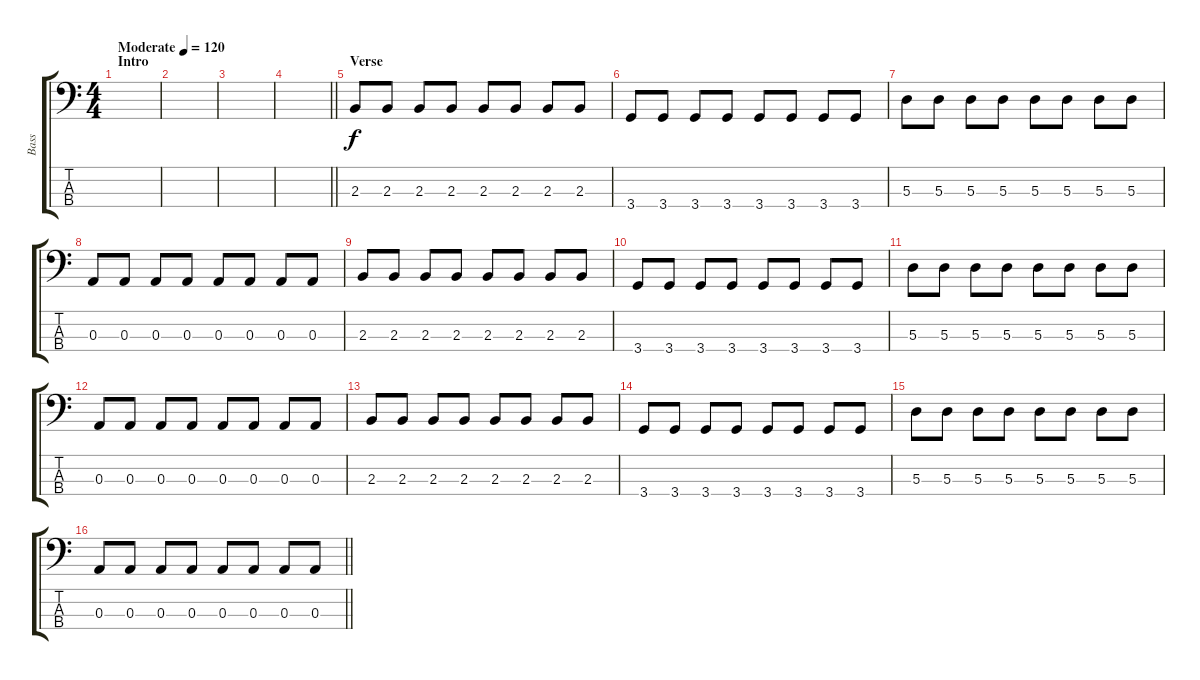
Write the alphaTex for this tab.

\track ("Bass" "Bass") {instrument electricbassfinger}
\staff {score tabs}
\tuning (G2 D2 A1 E1) {hide}
\ts (4 4)
\section ("" "Intro")
\tempo (120 "Moderate")
\clef f4
\ks c
|
|
|
\barLineRight lightlight
|
\section ("" "Verse")
2.3.8 2.3.8 2.3.8 2.3.8 2.3.8 2.3.8 2.3.8 2.3.8 |
3.4.8 3.4.8 3.4.8 3.4.8 3.4.8 3.4.8 3.4.8 3.4.8 |
5.3.8 5.3.8 5.3.8 5.3.8 5.3.8 5.3.8 5.3.8 5.3.8 |
0.3.8 0.3.8 0.3.8 0.3.8 0.3.8 0.3.8 0.3.8 0.3.8 |
2.3.8 2.3.8 2.3.8 2.3.8 2.3.8 2.3.8 2.3.8 2.3.8 |
3.4.8 3.4.8 3.4.8 3.4.8 3.4.8 3.4.8 3.4.8 3.4.8 |
5.3.8 5.3.8 5.3.8 5.3.8 5.3.8 5.3.8 5.3.8 5.3.8 |
0.3.8 0.3.8 0.3.8 0.3.8 0.3.8 0.3.8 0.3.8 0.3.8 |
2.3.8 2.3.8 2.3.8 2.3.8 2.3.8 2.3.8 2.3.8 2.3.8 |
3.4.8 3.4.8 3.4.8 3.4.8 3.4.8 3.4.8 3.4.8 3.4.8 |
5.3.8 5.3.8 5.3.8 5.3.8 5.3.8 5.3.8 5.3.8 5.3.8 |
\barLineRight lightlight
0.3.8 0.3.8 0.3.8 0.3.8 0.3.8 0.3.8 0.3.8 0.3.8
